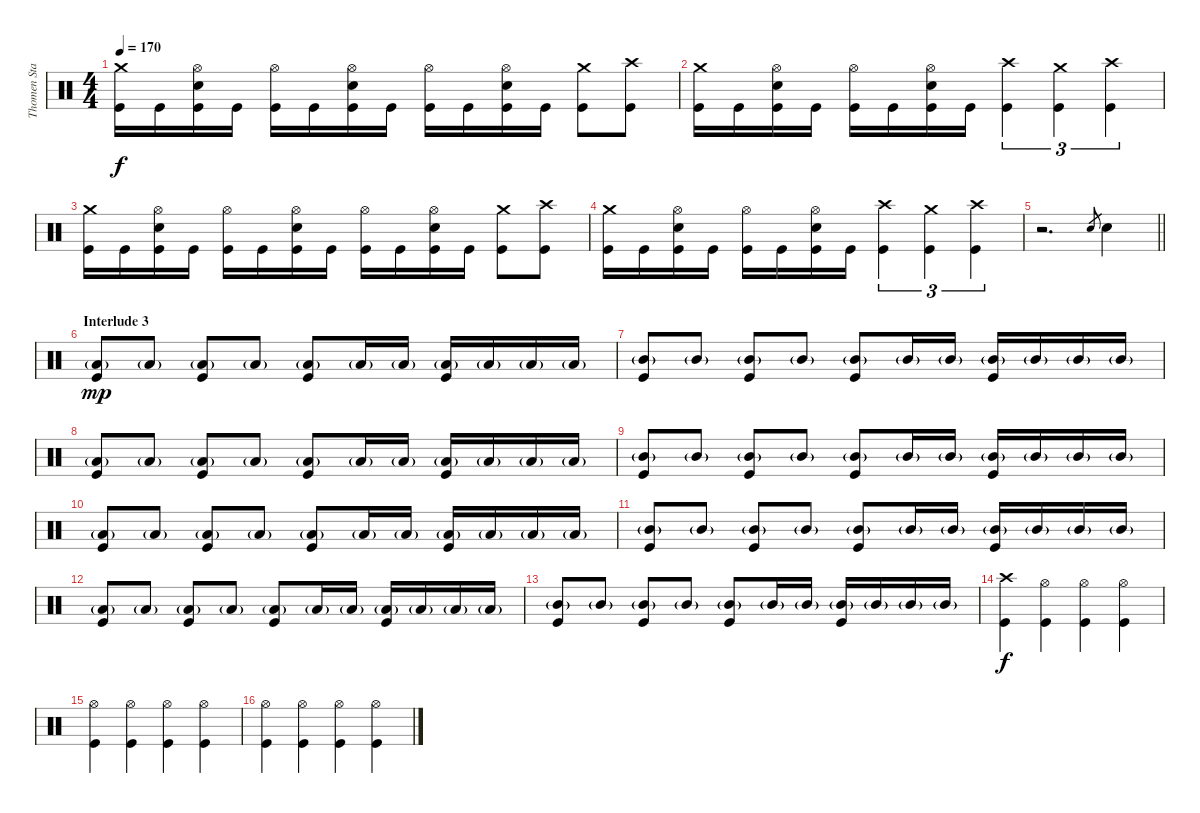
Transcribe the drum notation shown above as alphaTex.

\track ("Thomen Stauch" "Thomen Sta") {instrument percussion}
\staff {score}
\articulation defaults
\ts (4 4)
\tempo 170
\clef neutral
\ks c
("Crash medium (hit)" "Kick (hit)").16{dy f} "Kick (hit)".16 ("Hi-Hat (open)" "Snare (hit) 2" "Kick (hit)").16 "Kick (hit)".16 ("Hi-Hat (open)" "Kick (hit)").16 "Kick (hit)".16 ("Hi-Hat (open)" "Snare (hit) 2" "Kick (hit)").16 "Kick (hit)".16 ("Hi-Hat (open)" "Kick (hit)").16 "Kick (hit)".16 ("Hi-Hat (open)" "Snare (hit) 2" "Kick (hit)").16 "Kick (hit)".16 ("Crash medium (hit)" "Kick (hit)").8 ("Crash high (hit)" "Kick (hit)").8 |
("Crash medium (hit)" "Kick (hit)").16 "Kick (hit)".16 ("Hi-Hat (open)" "Snare (hit) 2" "Kick (hit)").16 "Kick (hit)".16 ("Hi-Hat (open)" "Kick (hit)").16 "Kick (hit)".16 ("Hi-Hat (open)" "Snare (hit) 2" "Kick (hit)").16 "Kick (hit)".16 ("Crash high (hit)" "Kick (hit)").4{tu (3 2)} ("Crash medium (hit)" "Kick (hit)").4{tu (3 2)} ("Crash high (hit)" "Kick (hit)").4{tu (3 2)} |
("Crash medium (hit)" "Kick (hit)").16 "Kick (hit)".16 ("Hi-Hat (open)" "Snare (hit) 2" "Kick (hit)").16 "Kick (hit)".16 ("Hi-Hat (open)" "Kick (hit)").16 "Kick (hit)".16 ("Hi-Hat (open)" "Snare (hit) 2" "Kick (hit)").16 "Kick (hit)".16 ("Hi-Hat (open)" "Kick (hit)").16 "Kick (hit)".16 ("Hi-Hat (open)" "Snare (hit) 2" "Kick (hit)").16 "Kick (hit)".16 ("Crash medium (hit)" "Kick (hit)").8 ("Crash high (hit)" "Kick (hit)").8 |
("Crash medium (hit)" "Kick (hit)").16 "Kick (hit)".16 ("Hi-Hat (open)" "Snare (hit) 2" "Kick (hit)").16 "Kick (hit)".16 ("Hi-Hat (open)" "Kick (hit)").16 "Kick (hit)".16 ("Hi-Hat (open)" "Snare (hit) 2" "Kick (hit)").16 "Kick (hit)".16 ("Crash high (hit)" "Kick (hit)").4{tu (3 2)} ("Crash medium (hit)" "Kick (hit)").4{tu (3 2)} ("Crash high (hit)" "Kick (hit)").4{tu (3 2)} |
\barLineRight lightlight
r.2{d} "Snare (hit) 2".8{gr} "Snare (hit) 2".4 |
\section ("" "Interlude 3")
("Low Tom (hit)"{g} "Kick (hit)").8{dy mp} "Low Tom (hit)"{g}.8 ("Low Tom (hit)"{g} "Kick (hit)").8 "Low Tom (hit)"{g}.8 ("Low Tom (hit)"{g} "Kick (hit)").8 "Low Tom (hit)"{g}.16 "Low Tom (hit)"{g}.16 ("Low Tom (hit)"{g} "Kick (hit)").16 "Low Tom (hit)"{g}.16 "Low Tom (hit)"{g}.16 "Low Tom (hit)"{g}.16 |
("Mid Tom (hit)"{g} "Kick (hit)").8 "Mid Tom (hit)"{g}.8 ("Mid Tom (hit)"{g} "Kick (hit)").8 "Mid Tom (hit)"{g}.8 ("Mid Tom (hit)"{g} "Kick (hit)").8 "Mid Tom (hit)"{g}.16 "Mid Tom (hit)"{g}.16 ("Mid Tom (hit)"{g} "Kick (hit)").16 "Mid Tom (hit)"{g}.16 "Mid Tom (hit)"{g}.16 "Mid Tom (hit)"{g}.16 |
("Low Tom (hit)"{g} "Kick (hit)").8 "Low Tom (hit)"{g}.8 ("Low Tom (hit)"{g} "Kick (hit)").8 "Low Tom (hit)"{g}.8 ("Low Tom (hit)"{g} "Kick (hit)").8 "Low Tom (hit)"{g}.16 "Low Tom (hit)"{g}.16 ("Low Tom (hit)"{g} "Kick (hit)").16 "Low Tom (hit)"{g}.16 "Low Tom (hit)"{g}.16 "Low Tom (hit)"{g}.16 |
("Mid Tom (hit)"{g} "Kick (hit)").8 "Mid Tom (hit)"{g}.8 ("Mid Tom (hit)"{g} "Kick (hit)").8 "Mid Tom (hit)"{g}.8 ("Mid Tom (hit)"{g} "Kick (hit)").8 "Mid Tom (hit)"{g}.16 "Mid Tom (hit)"{g}.16 ("Mid Tom (hit)"{g} "Kick (hit)").16 "Mid Tom (hit)"{g}.16 "Mid Tom (hit)"{g}.16 "Mid Tom (hit)"{g}.16 |
("Low Tom (hit)"{g} "Kick (hit)").8 "Low Tom (hit)"{g}.8 ("Low Tom (hit)"{g} "Kick (hit)").8 "Low Tom (hit)"{g}.8 ("Low Tom (hit)"{g} "Kick (hit)").8 "Low Tom (hit)"{g}.16 "Low Tom (hit)"{g}.16 ("Low Tom (hit)"{g} "Kick (hit)").16 "Low Tom (hit)"{g}.16 "Low Tom (hit)"{g}.16 "Low Tom (hit)"{g}.16 |
("Mid Tom (hit)"{g} "Kick (hit)").8 "Mid Tom (hit)"{g}.8 ("Mid Tom (hit)"{g} "Kick (hit)").8 "Mid Tom (hit)"{g}.8 ("Mid Tom (hit)"{g} "Kick (hit)").8 "Mid Tom (hit)"{g}.16 "Mid Tom (hit)"{g}.16 ("Mid Tom (hit)"{g} "Kick (hit)").16 "Mid Tom (hit)"{g}.16 "Mid Tom (hit)"{g}.16 "Mid Tom (hit)"{g}.16 |
("Low Tom (hit)"{g} "Kick (hit)").8 "Low Tom (hit)"{g}.8 ("Low Tom (hit)"{g} "Kick (hit)").8 "Low Tom (hit)"{g}.8 ("Low Tom (hit)"{g} "Kick (hit)").8 "Low Tom (hit)"{g}.16 "Low Tom (hit)"{g}.16 ("Low Tom (hit)"{g} "Kick (hit)").16 "Low Tom (hit)"{g}.16 "Low Tom (hit)"{g}.16 "Low Tom (hit)"{g}.16 |
("Mid Tom (hit)"{g} "Kick (hit)").8 "Mid Tom (hit)"{g}.8 ("Mid Tom (hit)"{g} "Kick (hit)").8 "Mid Tom (hit)"{g}.8 ("Mid Tom (hit)"{g} "Kick (hit)").8 "Mid Tom (hit)"{g}.16 "Mid Tom (hit)"{g}.16 ("Mid Tom (hit)"{g} "Kick (hit)").16 "Mid Tom (hit)"{g}.16 "Mid Tom (hit)"{g}.16 "Mid Tom (hit)"{g}.16 |
("Crash high (hit)" "Kick (hit)").4{dy f} ("Hi-Hat (open)" "Kick (hit)").4 ("Hi-Hat (open)" "Kick (hit)").4 ("Hi-Hat (open)" "Kick (hit)").4 |
("Hi-Hat (open)" "Kick (hit)").4 ("Hi-Hat (open)" "Kick (hit)").4 ("Hi-Hat (open)" "Kick (hit)").4 ("Hi-Hat (open)" "Kick (hit)").4 |
("Hi-Hat (open)" "Kick (hit)").4 ("Hi-Hat (open)" "Kick (hit)").4 ("Hi-Hat (open)" "Kick (hit)").4 ("Hi-Hat (open)" "Kick (hit)").4
